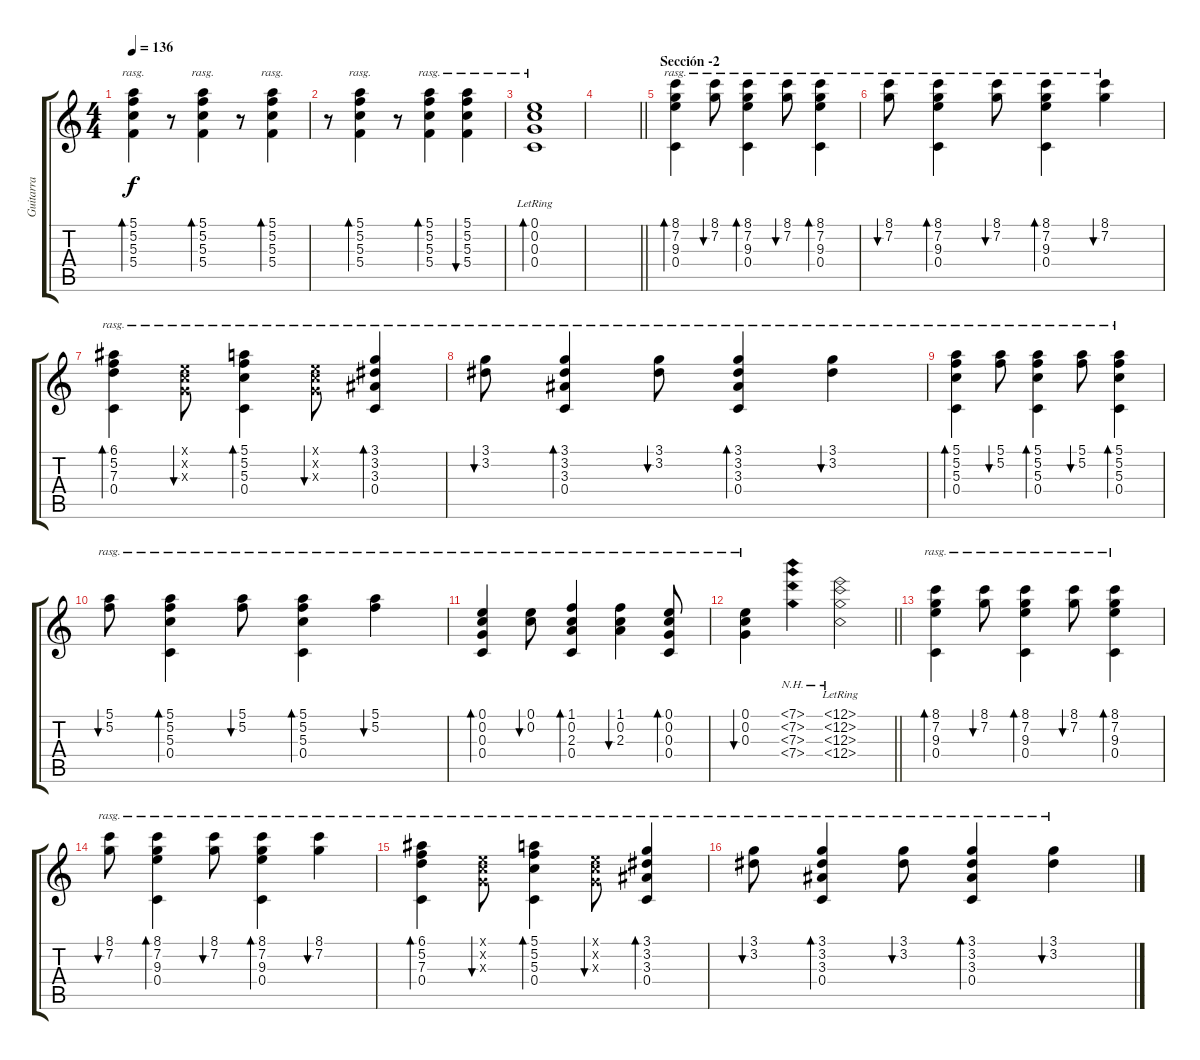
\track ("Guitarra" "Guitarra") {instrument acousticguitarsteel}
\staff {score tabs}
\tuning (E4 C4 G3 C3 G2 C2) {hide}
\ts (4 4)
\tempo 136
\clef g2
\ks c
(5.1 5.2 5.3 5.4).4{bd 120 rasg ii dy f} r.8 (5.1 5.2 5.3 5.4).4{bd 120 rasg ii} r.8 (5.1 5.2 5.3 5.4).4{bd 60 rasg ii} |
r.8 (5.1 5.2 5.3 5.4).4{bd 60 rasg ii} r.8 (5.1 5.2 5.3 5.4).4{bd 60 rasg ii} (5.1 5.2 5.3 5.4).4{bu 120 rasg ii} |
(0.1{lr} 0.2{lr} 0.3{lr} 0.4{lr}).1{bd 120 rasg ii} |
\barLineRight lightlight
|
\section ("" "Sección -2")
(8.1 7.2 9.3 0.4).4{bd 60 rasg ii} (8.1 7.2).8{bu 120 rasg ii} (8.1 7.2 9.3 0.4).4{bd 120 rasg ii} (8.1 7.2).8{bu 120 rasg ii} (8.1 7.2 9.3 0.4).4{bd 120 rasg ii} |
(8.1 7.2).8{bu 120 rasg ii} (8.1 7.2 9.3 0.4).4{bd 120 rasg ii} (8.1 7.2).8{bu 120 rasg ii} (8.1 7.2 9.3 0.4).4{bd 120 rasg ii} (8.1 7.2).4{bu 120 rasg ii} |
(6.1 5.2 7.3 0.4).4{bd 120 rasg ii} (0.1{x} 0.2{x} 0.3{x}).8{bu 120 rasg ii} (5.1 5.2 5.3 0.4).4{bd 120 rasg ii} (0.1{x} 0.2{x} 0.3{x}).8{bu 120 rasg ii} (3.1 3.2 3.3 0.4).4{bd 120 rasg ii} |
(3.1 3.2).8{bu 120 rasg ii} (3.1 3.2 3.3 0.4).4{bd 120 rasg ii} (3.1 3.2).8{bu 120 rasg ii} (3.1 3.2 3.3 0.4).4{bd 120 rasg ii} (3.1 3.2).4{bu 120 rasg ii} |
(5.1 5.2 5.3 0.4).4{bd 120 rasg ii} (5.1 5.2).8{bu 120 rasg ii} (5.1 5.2 5.3 0.4).4{bd 120 rasg ii} (5.1 5.2).8{bu 120 rasg ii} (5.1 5.2 5.3 0.4).4{bd 120 rasg ii} |
(5.1 5.2).8{bu 120 rasg ii} (5.1 5.2 5.3 0.4).4{bd 120 rasg ii} (5.1 5.2).8{bu 120 rasg ii} (5.1 5.2 5.3 0.4).4{bd 120 rasg ii} (5.1 5.2).4{bu 120 rasg ii} |
(0.1 0.2 0.3 0.4).4{bd 120 rasg ii} (0.1 0.2).8{bu 120 rasg ii} (1.1 0.2 2.3 0.4).4{bd 120 rasg ii} (1.1 0.2 2.3).4{bu 120 rasg ii} (0.1 0.2 0.3 0.4).8{bd 120 rasg ii} |
\barLineRight lightlight
(0.1 0.2 0.3).4{bu 120 rasg ii} (7.1{nh} 7.2{nh} 7.3{nh} 7.4{nh}).4 (12.1{nh lr} 12.2{nh lr} 12.3{nh lr} 12.4{nh lr}).2 |
(8.1 7.2 9.3 0.4).4{bd 60 rasg ii} (8.1 7.2).8{bu 120 rasg ii} (8.1 7.2 9.3 0.4).4{bd 120 rasg ii} (8.1 7.2).8{bu 120 rasg ii} (8.1 7.2 9.3 0.4).4{bd 120 rasg ii} |
(8.1 7.2).8{bu 120 rasg ii} (8.1 7.2 9.3 0.4).4{bd 120 rasg ii} (8.1 7.2).8{bu 120 rasg ii} (8.1 7.2 9.3 0.4).4{bd 120 rasg ii} (8.1 7.2).4{bu 120 rasg ii} |
(6.1 5.2 7.3 0.4).4{bd 120 rasg ii} (0.1{x} 0.2{x} 0.3{x}).8{bu 120 rasg ii} (5.1 5.2 5.3 0.4).4{bd 120 rasg ii} (0.1{x} 0.2{x} 0.3{x}).8{bu 120 rasg ii} (3.1 3.2 3.3 0.4).4{bd 120 rasg ii} |
(3.1 3.2).8{bu 120 rasg ii} (3.1 3.2 3.3 0.4).4{bd 120 rasg ii} (3.1 3.2).8{bu 120 rasg ii} (3.1 3.2 3.3 0.4).4{bd 120 rasg ii} (3.1 3.2).4{bu 120 rasg ii}
